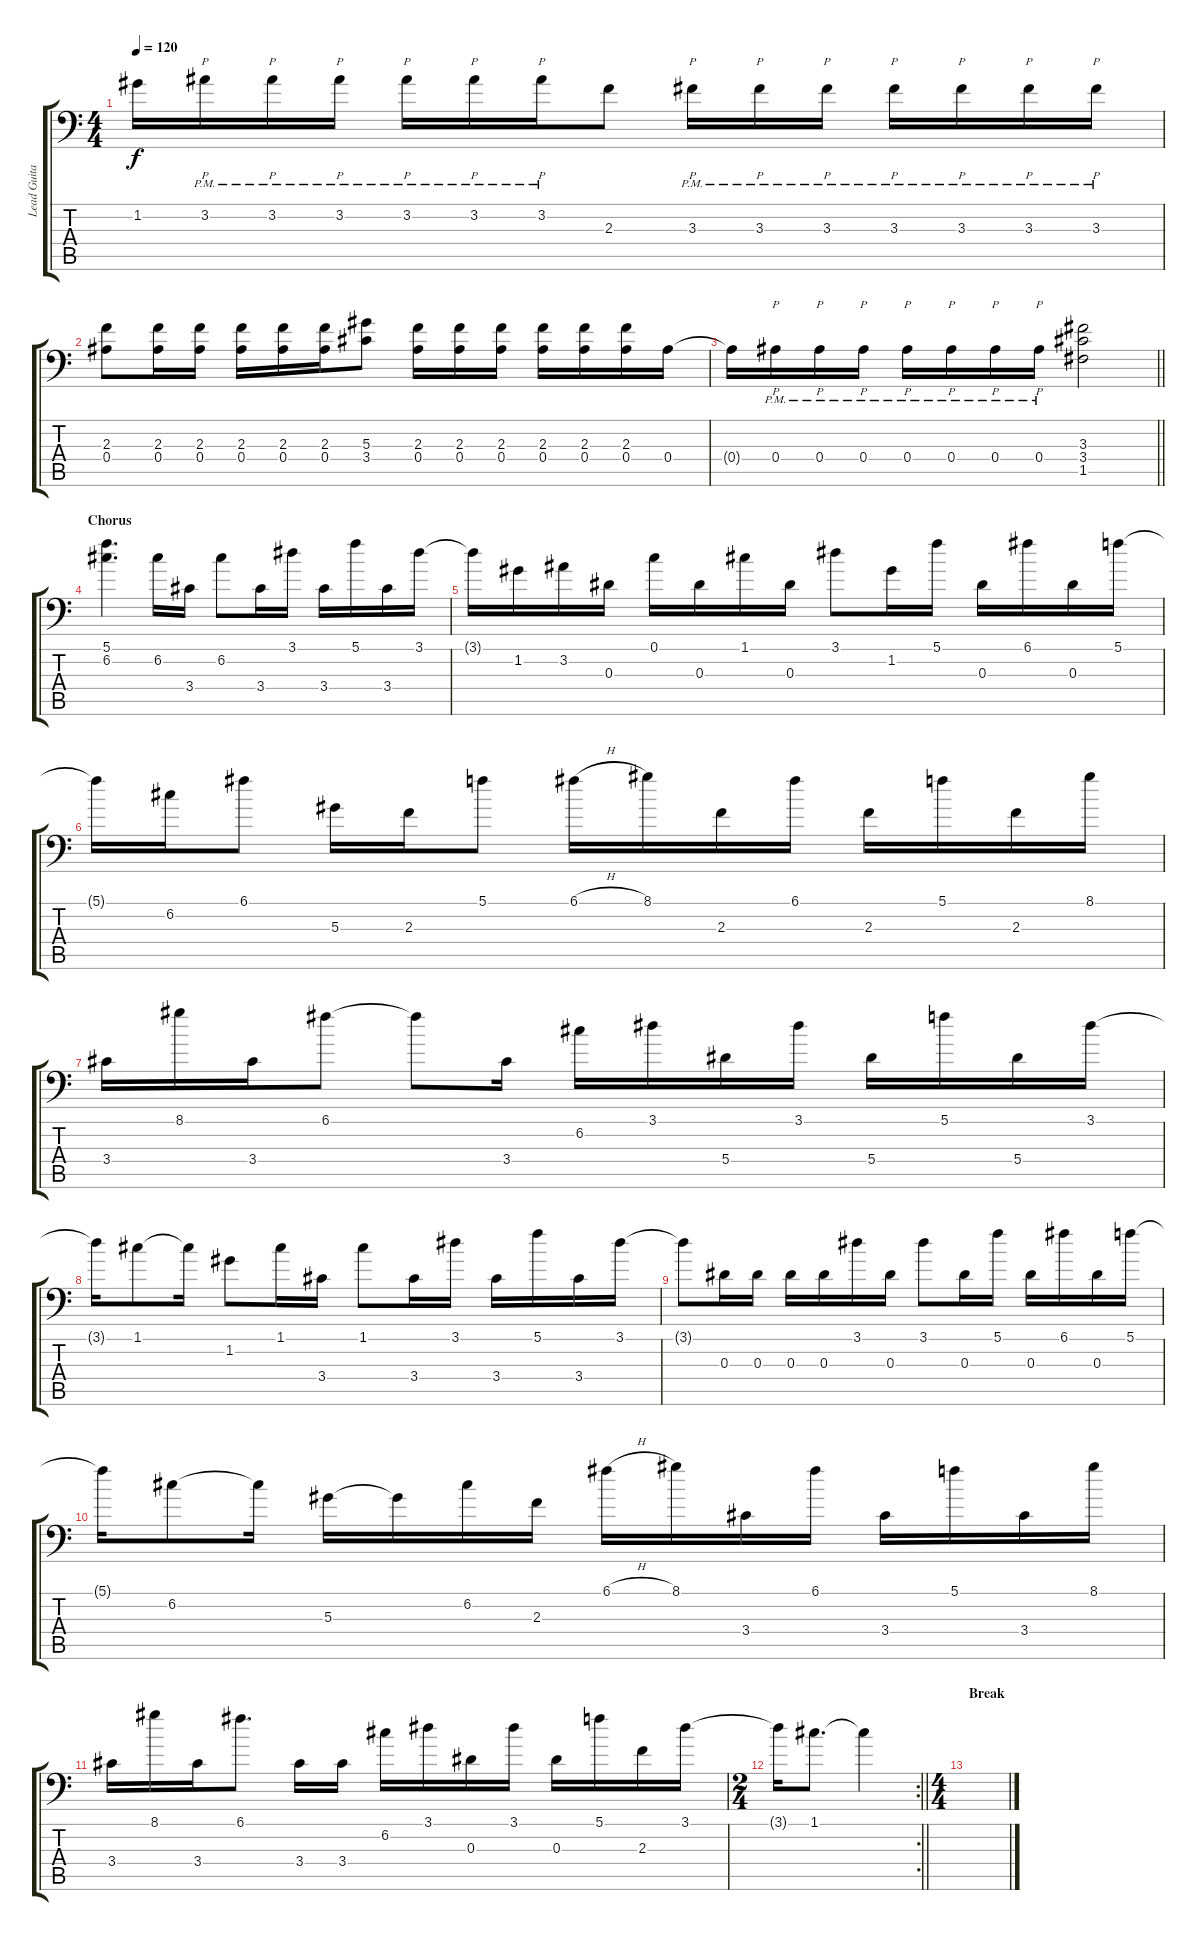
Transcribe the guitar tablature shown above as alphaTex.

\track ("Lead Guitar 2" "Lead Guita") {instrument distortionguitar}
\staff {score tabs}
\tuning (C4 G3 Eb3 Bb2 F2 Bb1) {hide}
\ts (4 4)
\tempo 120
\clef f4
\ks c
1.2{t}.16{dy f} 3.2{pm}.16{p} 3.2{pm}.16{p} 3.2{pm}.16{p} 3.2{pm}.16{p} 3.2{pm}.16{p} 3.2{pm}.16{p} 2.3.8 3.3{pm}.16{p} 3.3{pm}.16{p} 3.3{pm}.16{p} 3.3{pm}.16{p} 3.3{pm}.16{p} 3.3{pm}.16{p} 3.3{pm}.16{p} |
(2.3 0.4).8 (2.3 0.4).16 (2.3 0.4).16 (2.3 0.4).16 (2.3 0.4).16 (2.3 0.4).16 (5.3 3.4).8 (2.3 0.4).16 (2.3 0.4).16 (2.3 0.4).16 (2.3 0.4).16 (2.3 0.4).16 (2.3 0.4).16 0.4.16 |
\barLineRight lightlight
0.4{t}.16 0.4{pm}.16{p} 0.4{pm}.16{p} 0.4{pm}.16{p} 0.4{pm}.16{p} 0.4{pm}.16{p} 0.4{pm}.16{p} 0.4{pm}.16{p} (3.3 3.4 1.5).2 |
\section ("" "Chorus")
(5.1 6.2).4{d} 6.2.16 3.4.16 6.2.8 3.4.16 3.1.16 3.4.16 5.1.16 3.4.16 3.1.16 |
3.1{t}.16 1.2.16 3.2.16 0.3.16 0.1.16 0.3.16 1.1.16 0.3.16 3.1.8 1.2.16 5.1.16 0.3.16 6.1.16 0.3.16 5.1.16 |
5.1{t}.16 6.2.16 6.1.8 5.3.16 2.3.16 5.1.8 6.1{h}.16 8.1.16 2.3.16 6.1.16 2.3.16 5.1.16 2.3.16 8.1.16 |
3.4.16 8.1.16 3.4.16 6.1.8 6.1{t}.8 3.4.16 6.2.16 3.1.16 5.4.16 3.1.16 5.4.16 5.1.16 5.4.16 3.1.16 |
3.1{t}.16 1.1.8 1.1{t}.16 1.2.8 1.1.16 3.4.16 1.1.8 3.4.16 3.1.16 3.4.16 5.1.16 3.4.16 3.1.16 |
3.1{t}.8 0.3.16 0.3.16 0.3.16 0.3.16 3.1.16 0.3.16 3.1.8 0.3.16 5.1.16 0.3.16 6.1.16 0.3.16 5.1.16 |
5.1{t}.16 6.2.8 6.2{t}.16 5.3.16 5.3{t}.16 6.2.16 2.3.16 6.1{h}.16 8.1.16 3.4.16 6.1.16 3.4.16 5.1.16 3.4.16 8.1.16 |
3.4.16 8.1.16 3.4.16 6.1.8{d} 3.4.16 3.4.16 6.2.16 3.1.16 0.3.16 3.1.16 0.3.16 5.1.16 2.3.16 3.1.16 |
\rc 2
\ts (2 4)
\barLineRight lightlight
3.1{t}.16 1.1.8{d} 1.1{t}.4 |
\ts (4 4)
\section ("" "Break")
